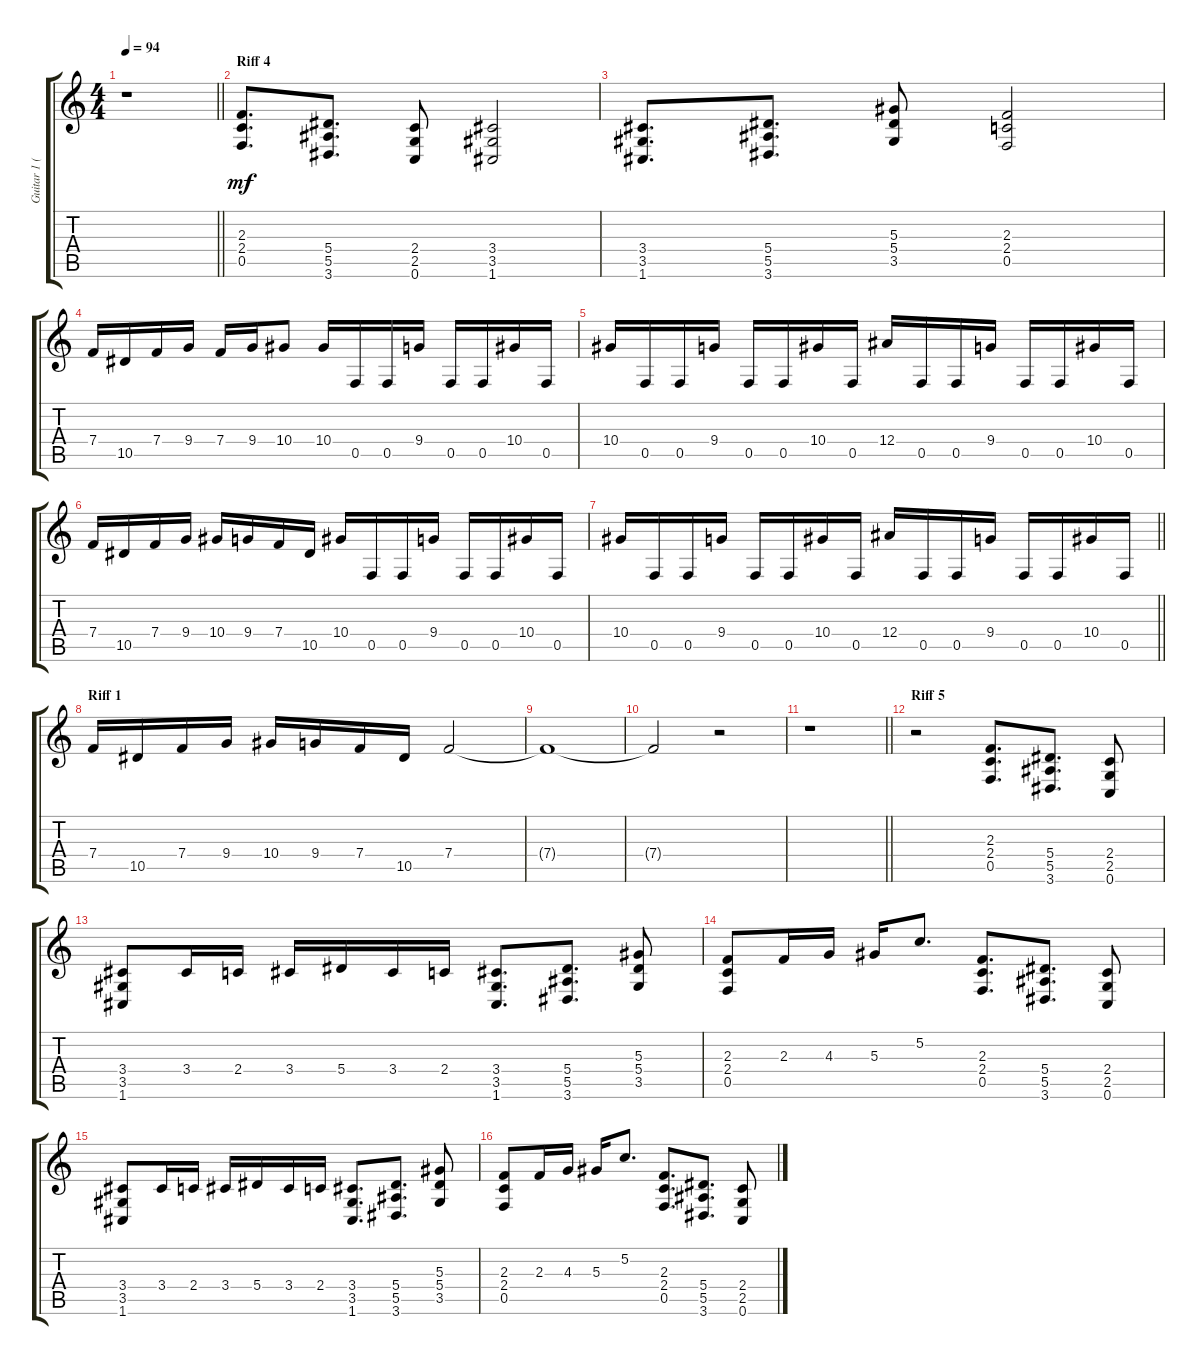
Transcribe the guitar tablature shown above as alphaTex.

\track ("Guitar 1 (Lead)" "Guitar 1 (") {instrument distortionguitar}
\staff {score tabs}
\tuning (C4 G3 Eb3 Bb2 F2 C2) {hide}
\ts (4 4)
\tempo 94
\clef g2
\barLineRight lightlight
\ks c
r.1{dy mf} |
\section ("" "Riff 4")
(2.3 2.4 0.5).8{d} (5.4 5.5 3.6).8{d} (2.4 2.5 0.6).8 (3.4 3.5 1.6).2 |
(3.4 3.5 1.6).8{d} (5.4 5.5 3.6).8{d} (5.3 5.4 3.5).8 (2.3 2.4 0.5).2 |
7.4.16 10.5.16 7.4.16 9.4.16 7.4.16 9.4.16 10.4.8 10.4.16 0.5.16 0.5.16 9.4.16 0.5.16 0.5.16 10.4.16 0.5.16 |
10.4.16 0.5.16 0.5.16 9.4.16 0.5.16 0.5.16 10.4.16 0.5.16 12.4.16 0.5.16 0.5.16 9.4.16 0.5.16 0.5.16 10.4.16 0.5.16 |
7.4.16 10.5.16 7.4.16 9.4.16 10.4.16 9.4.16 7.4.16 10.5.16 10.4.16 0.5.16 0.5.16 9.4.16 0.5.16 0.5.16 10.4.16 0.5.16 |
\barLineRight lightlight
10.4.16 0.5.16 0.5.16 9.4.16 0.5.16 0.5.16 10.4.16 0.5.16 12.4.16 0.5.16 0.5.16 9.4.16 0.5.16 0.5.16 10.4.16 0.5.16 |
\section ("" "Riff 1")
7.4.16 10.5.16 7.4.16 9.4.16 10.4.16 9.4.16 7.4.16 10.5.16 7.4.2 |
7.4{t}.1{volume 10} |
7.4{t}.2 r.2 |
\barLineRight lightlight
r.1 |
\section ("" "Riff 5")
r.2{volume 15} (2.3 2.4 0.5).8{d} (5.4 5.5 3.6).8{d} (2.4 2.5 0.6).8 |
(3.4 3.5 1.6).8 3.4.16 2.4.16 3.4.16 5.4.16 3.4.16 2.4.16 (3.4 3.5 1.6).8{d} (5.4 5.5 3.6).8{d} (5.3 5.4 3.5).8 |
(2.3 2.4 0.5).8 2.3.16 4.3.16 5.3.16 5.2.8{d} (2.3 2.4 0.5).8{d} (5.4 5.5 3.6).8{d} (2.4 2.5 0.6).8 |
(3.4 3.5 1.6).8 3.4.16 2.4.16 3.4.16 5.4.16 3.4.16 2.4.16 (3.4 3.5 1.6).8{d} (5.4 5.5 3.6).8{d} (5.3 5.4 3.5).8 |
(2.3 2.4 0.5).8 2.3.16 4.3.16 5.3.16 5.2.8{d} (2.3 2.4 0.5).8{d} (5.4 5.5 3.6).8{d} (2.4 2.5 0.6).8
